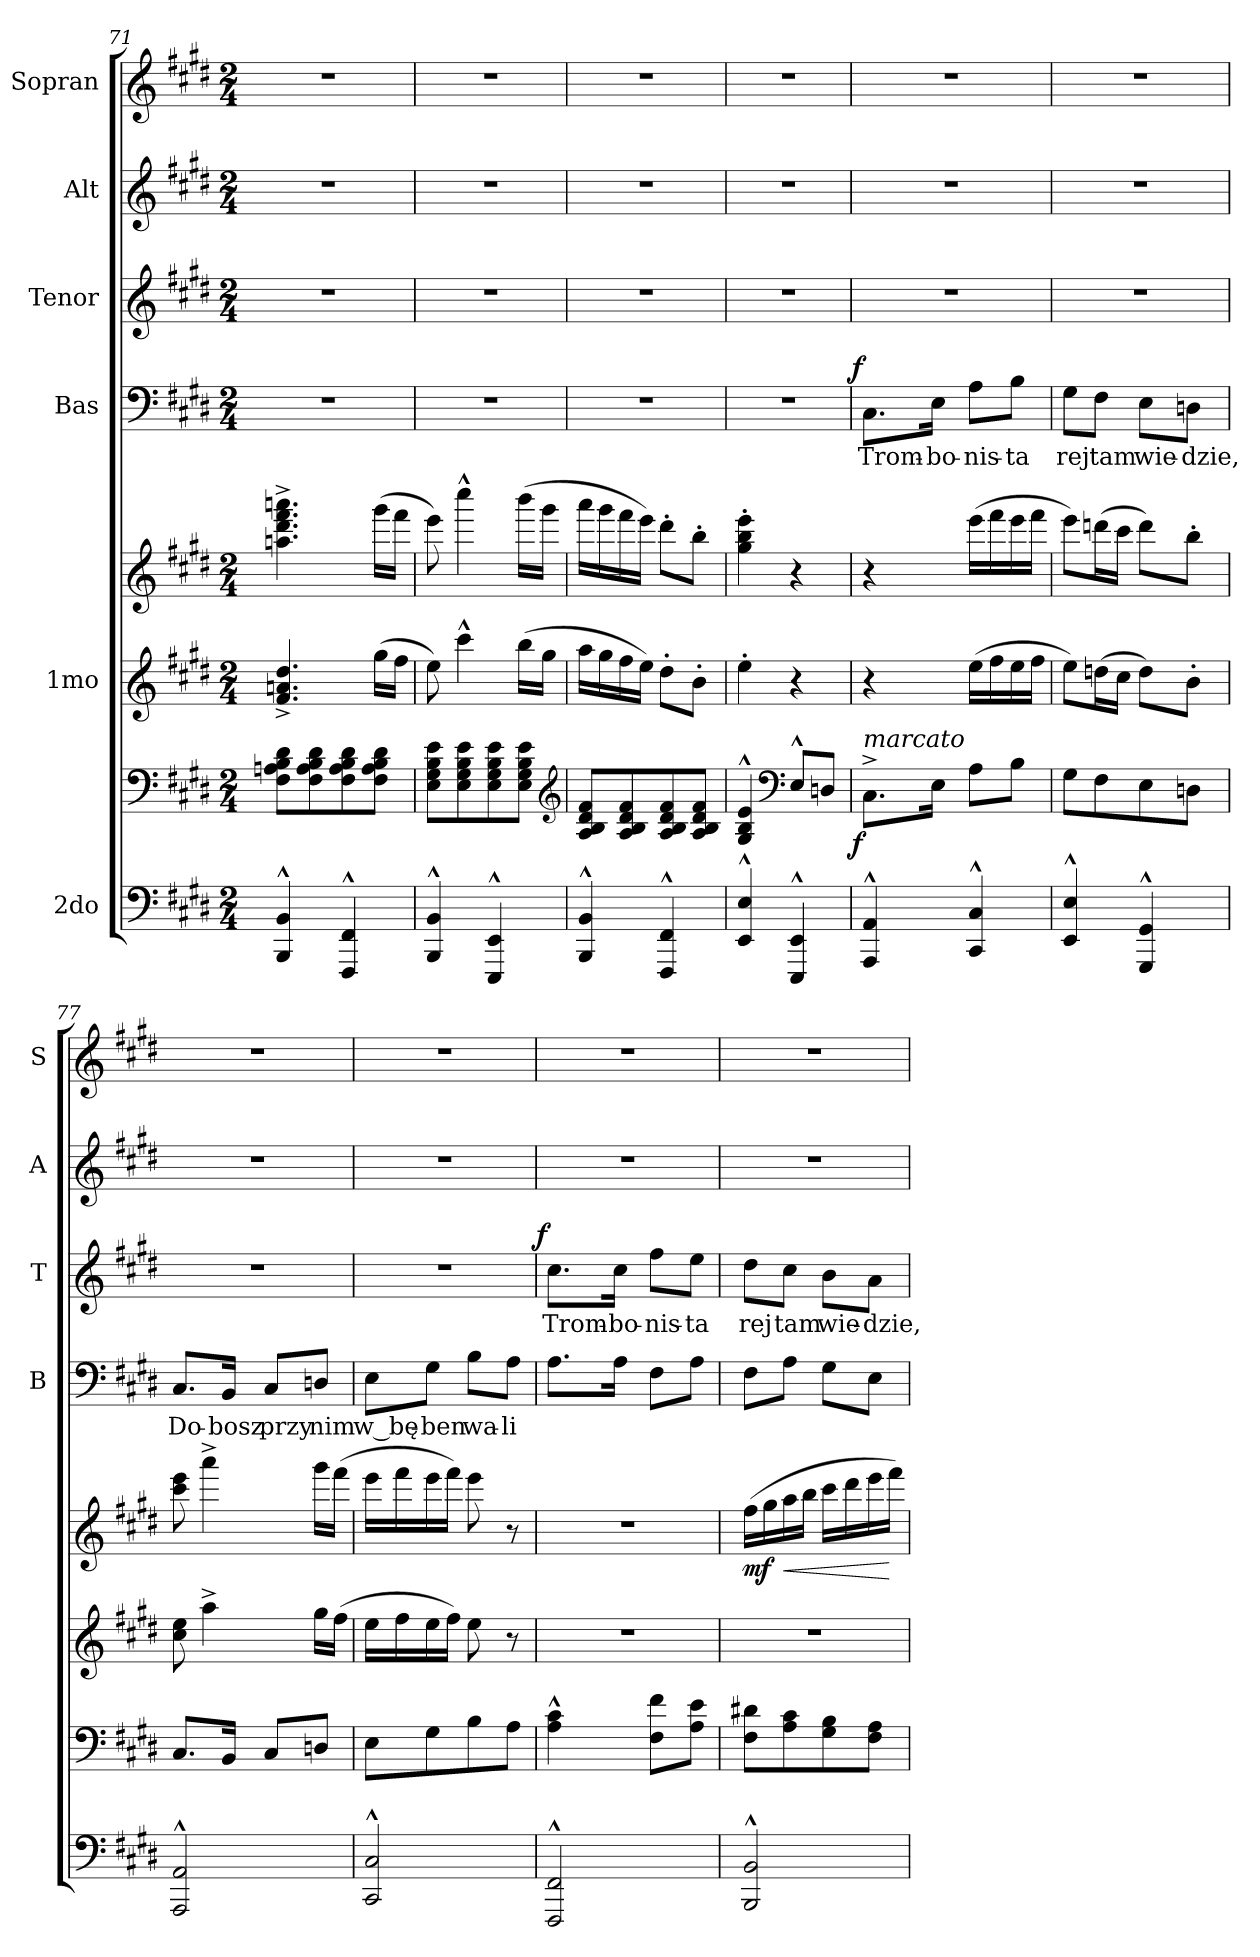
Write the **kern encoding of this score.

**kern	**kern	**dynam	**kern	**kern	**dynam	**kern	**text	**dynam	**kern	**text	**dynam	**kern	**kern
*part8	*part7	*part7	*part6	*part5	*part5	*part4	*part4	*part4	*part3	*part3	*part3	*part2	*part1
*staff8	*staff7	*staff7	*staff6	*staff5	*staff5	*staff4	*staff4	*staff4	*staff3	*staff3	*staff3	*staff2	*staff1
*I"2do	*	*	*I"1mo	*	*	*I"Bas	*	*	*I"Tenor	*	*	*I"Alt	*I"Sopran
*	*	*	*	*	*	*I'B	*	*	*I'T	*	*	*I'A	*I'S
*clefF4	*clefF4	*	*clefG2	*clefG2	*	*clefF4	*	*	*clefG2	*	*	*clefG2	*clefG2
*	*	*	*	*	*	*	*	*	*ITrd8c12	*	*	*	*
*k[f#c#g#d#]	*k[f#c#g#d#]	*	*k[f#c#g#d#]	*k[f#c#g#d#]	*	*k[f#c#g#d#]	*	*	*k[f#c#g#d#]	*	*	*k[f#c#g#d#]	*k[f#c#g#d#]
*E:	*E:	*	*E:	*E:	*	*E:	*	*	*E:	*	*	*E:	*E:
*M2/4	*M2/4	*	*M2/4	*M2/4	*	*M2/4	*	*	*M2/4	*	*	*M2/4	*M2/4
=71	=71	=71	=71	=71	=71	=71	=71	=71	=71	=71	=71	=71	=71
4BBB^^>/ 4BB^^>/	8F#\ 8An\ 8B\ 8d#\L	.	4.f#^>/ 4.an^>/ 4.dd#^>/	4.aan^>\ 4.ddd#^>\ 4.fff#^>\ 4.aaan^>\	.	2r	.	.	2r	.	.	2r	2r
.	8F#\ 8A\ 8B\ 8d#\	.	.	.	.	.	.	.	.	.	.	.	.
4FFF#^^>/ 4FF#^^>/	8F#\ 8A\ 8B\ 8d#\	.	.	.	.	.	.	.	.	.	.	.	.
.	8F#\ 8A\ 8B\ 8d#\J	.	(>16gg#\LL	(>16ggg#\LL	.	.	.	.	.	.	.	.	.
.	.	.	16ff#\JJ	16fff#\JJ	.	.	.	.	.	.	.	.	.
=72	=72	=72	=72	=72	=72	=72	=72	=72	=72	=72	=72	=72	=72
4BBB^^>/ 4BB^^>/	8E\ 8G#\ 8B\ 8e\L	.	8ee\)	8eee\)	.	2r	.	.	2r	.	.	2r	2r
.	8E\ 8G#\ 8B\ 8e\	.	4ccc#^^>\	4cccc#^^>\	.	.	.	.	.	.	.	.	.
4EEE^^>/ 4EE^^>/	8E\ 8G#\ 8B\ 8e\	.	.	.	.	.	.	.	.	.	.	.	.
.	8E\ 8G#\ 8B\ 8e\J	.	(>16bb\LL	(>16bbb\LL	.	.	.	.	.	.	.	.	.
.	.	.	16gg#\JJ	16ggg#\JJ	.	.	.	.	.	.	.	.	.
*	*clefG2	*	*	*	*	*	*	*	*	*	*	*	*
=73	=73	=73	=73	=73	=73	=73	=73	=73	=73	=73	=73	=73	=73
4BBB^^>/ 4BB^^>/	8A/ 8B/ 8d#/ 8f#/L	.	16aa\LL	16aaa\LL	.	2r	.	.	2r	.	.	2r	2r
.	.	.	16gg#\	16ggg#\	.	.	.	.	.	.	.	.	.
.	8A/ 8B/ 8d#/ 8f#/	.	16ff#\	16fff#\	.	.	.	.	.	.	.	.	.
.	.	.	16ee\JJ)	16eee\JJ)	.	.	.	.	.	.	.	.	.
4FFF#^^>/ 4FF#^^>/	8A/ 8B/ 8d#/ 8f#/	.	8dd#'\L	8ddd#'\L	.	.	.	.	.	.	.	.	.
.	8A/ 8B/ 8d#/ 8f#/J	.	8b'\J	8bb'\J	.	.	.	.	.	.	.	.	.
=74	=74	=74	=74	=74	=74	=74	=74	=74	=74	=74	=74	=74	=74
4EE^^>/ 4E^^>/	4G#^^>/ 4B^^>/ 4e^^>/	.	4ee'\	4gg#'\ 4bb'\ 4eee'\	.	2r	.	.	2r	.	.	2r	2r
*	*clefF4	*	*	*	*	*	*	*	*	*	*	*	*
4EEE^^>/ 4EE^^>/	8E^^>/L	.	4r	4r	.	.	.	.	.	.	.	.	.
.	8Dn/J	.	.	.	.	.	.	.	.	.	.	.	.
=75	=75	=75	=75	=75	=75	=75	=75	=75	=75	=75	=75	=75	=75
!	!LO:TX:a:i:t=marcato	!	!	!	!	!	!	!	!	!	!	!	!
!	!	!LO:DY:rj	!	!	!	!	!	!LO:DY:a:rj	!	!	!	!	!
4AAA^^>/ 4AA^^>/	8.C#^>\L	f	4r	4r	.	8.C#\L	Trom-	f	2r	.	.	2r	2r
.	16E\Jk	.	.	.	.	16E\Jk	-bo-	.	.	.	.	.	.
4CC#^^>/ 4C#^^>/	8A\L	.	(>16ee\LL	(>16eee\LL	.	8A\L	-nis-	.	.	.	.	.	.
.	.	.	16ff#\	16fff#\	.	.	.	.	.	.	.	.	.
.	8B\J	.	16ee\	16eee\	.	8B\J	-ta	.	.	.	.	.	.
.	.	.	16ff#\JJ	16fff#\JJ	.	.	.	.	.	.	.	.	.
=76	=76	=76	=76	=76	=76	=76	=76	=76	=76	=76	=76	=76	=76
4EE^^>/ 4E^^>/	8G#\L	.	8ee\L)	8eee\L)	.	8G#\L	rej	.	2r	.	.	2r	2r
.	8F#\	.	(>16ddn\L	(>16dddn\L	.	8F#\J	tam	.	.	.	.	.	.
.	.	.	16cc#\JJ	16ccc#\JJ	.	.	.	.	.	.	.	.	.
4GGG#^^>/ 4GG#^^>/	8E\	.	8dd\L)	8ddd\L)	.	8E\L	wie-	.	.	.	.	.	.
.	8Dn\J	.	8b'\J	8bb'\J	.	8Dn\J	-dzie,	.	.	.	.	.	.
=77	=77	=77	=77	=77	=77	=77	=77	=77	=77	=77	=77	=77	=77
2AAA^^>/ 2AA^^>/	8.C#/L	.	8cc#\ 8ee\	8ccc#\ 8eee\	.	8.C#/L	Do-	.	2r	.	.	2r	2r
.	.	.	4aa^>\	4aaa^>\	.	.	.	.	.	.	.	.	.
.	16BB/Jk	.	.	.	.	16BB/Jk	-bosz	.	.	.	.	.	.
.	8C#/L	.	.	.	.	8C#/L	przy	.	.	.	.	.	.
.	8Dn/J	.	16gg#\LL	16ggg#\LL	.	8Dn/J	nim	.	.	.	.	.	.
.	.	.	(>16ff#\JJ	(>16fff#\JJ	.	.	.	.	.	.	.	.	.
=78	=78	=78	=78	=78	=78	=78	=78	=78	=78	=78	=78	=78	=78
2CC#^^>/ 2C#^^>/	8E\L	.	16ee\LL	16eee\LL	.	8E\L	w_bę-	.	2r	.	.	2r	2r
.	.	.	16ff#\	16fff#\	.	.	.	.	.	.	.	.	.
.	8G#\	.	16ee\	16eee\	.	8G#\J	-ben	.	.	.	.	.	.
.	.	.	16ff#\JJ)	16fff#\JJ)	.	.	.	.	.	.	.	.	.
.	8B\	.	8ee\	8eee\	.	8B\L	wa-	.	.	.	.	.	.
.	8A\J	.	8r	8r	.	8A\J	-li	.	.	.	.	.	.
=79	=79	=79	=79	=79	=79	=79	=79	=79	=79	=79	=79	=79	=79
!	!	!	!	!	!	!	!	!	!	!	!LO:DY:a:rj	!	!
2FFF#^^>/ 2FF#^^>/	4A^^>\ 4c#^^>\	.	2r	2r	.	8.A\L	.	.	8.c#\L	Trom-	f	2r	2r
.	.	.	.	.	.	16A\Jk	.	.	16c#\Jk	-bo-	.	.	.
.	8F#\ 8f#\L	.	.	.	.	8F#\L	.	.	8f#\L	-nis-	.	.	.
.	8A\ 8e\J	.	.	.	.	8A\J	.	.	8e\J	-ta	.	.	.
=80	=80	=80	=80	=80	=80	=80	=80	=80	=80	=80	=80	=80	=80
2BBB^^>/ 2BB^^>/	8F#\ 8d#X\L	.	2r	(16ff#\LL	mf	8F#\L	.	.	8d#\L	rej	.	2r	2r
.	.	.	.	16gg#\	.	.	.	.	.	.	.	.	.
.	8A\ 8c#\	.	.	16aa\	<	8A\J	.	.	8c#\J	tam	.	.	.
.	.	.	.	16bb\JJ	.	.	.	.	.	.	.	.	.
.	8G#\ 8B\	.	.	16ccc#\LL	.	8G#\L	.	.	8B\L	wie-	.	.	.
.	.	.	.	16ddd#\	.	.	.	.	.	.	.	.	.
.	8F#\ 8A\J	.	.	16eee\	.	8E\J	.	.	8A\J	-dzie,	.	.	.
.	.	.	.	16fff#\JJ)	[	.	.	.	.	.	.	.	.
=	=	=	=	=	=	=	=	=	=	=	=	=	=
*-	*-	*-	*-	*-	*-	*-	*-	*-	*-	*-	*-	*-	*-
